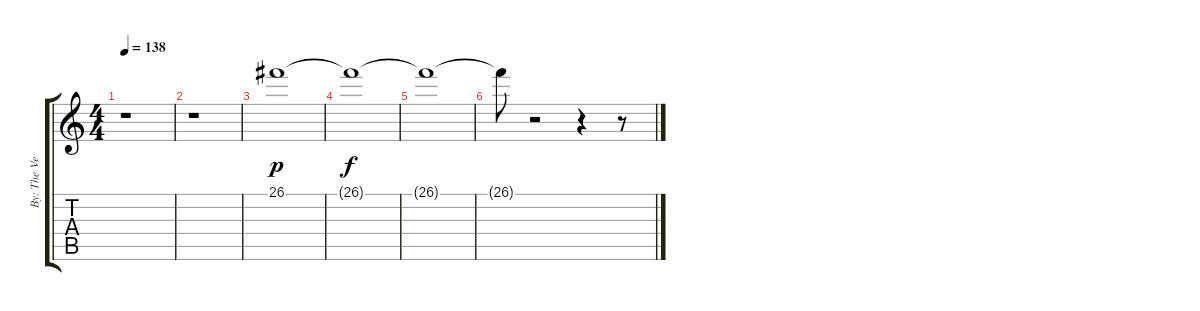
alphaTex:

\track ("By: The Vengaboys" "By: The Ve") {instrument stringensemble1}
\staff {score tabs}
\tuning (E4 B3 G3 D3 A2 E2) {hide}
\ts (4 4)
\tempo 138
\clef g2
\ks c
r.1{dy f} |
r.1 |
26.1.1{dy p} |
26.1{t}.1{dy f} |
26.1{t}.1 |
26.1{t}.8 r.2 r.4 r.8
